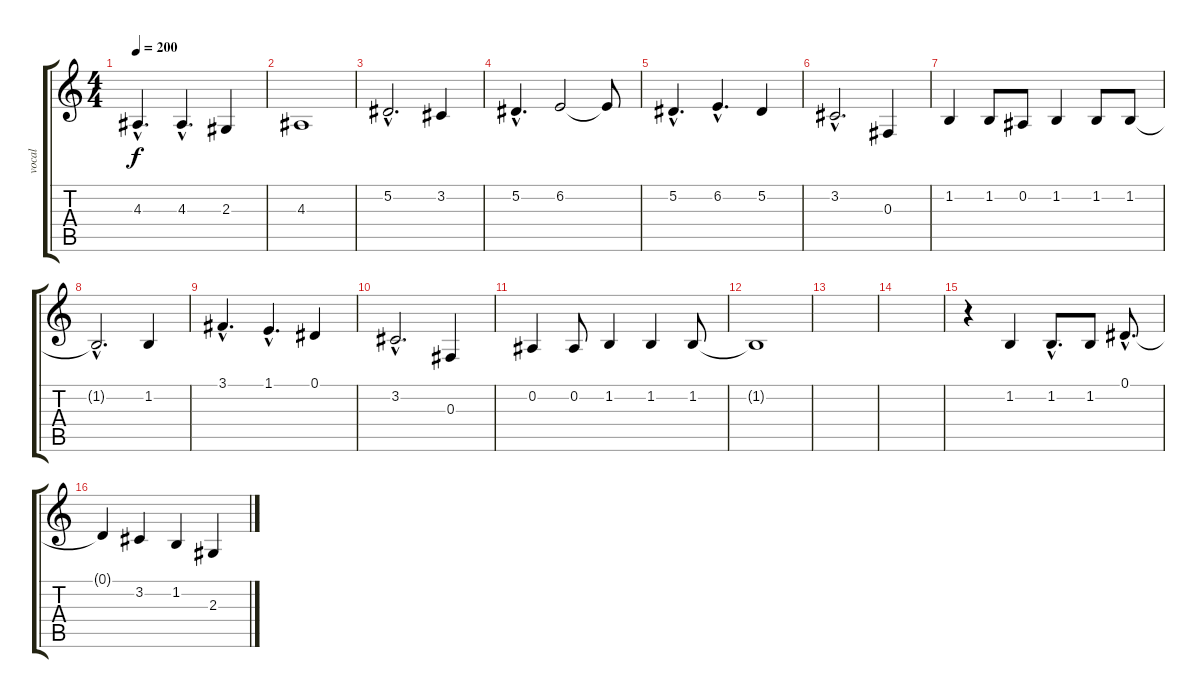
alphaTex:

\track ("vocal" "vocal") {instrument violin}
\staff {score tabs}
\tuning (Eb4 Bb3 Gb3 Db3 Ab2 Eb2) {hide}
\ts (4 4)
\tempo 200
\clef g2
\ks c
4.3{hac}.4{d dy f} 4.3{hac}.4{d} 2.3.4 |
4.3.1 |
5.2{hac}.2{d} 3.2.4 |
5.2{hac}.4{d} 6.2.2 6.2{t}.8 |
5.2{hac}.4{d} 6.2{hac}.4{d} 5.2.4 |
3.2{hac}.2{d} 0.3.4 |
1.2.4 1.2.8 0.2.8 1.2.4 1.2.8 1.2.8 |
1.2{hac t}.2{d} 1.2.4 |
3.1{hac}.4{d} 1.1{hac}.4{d} 0.1.4 |
3.2{hac}.2{d} 0.3.4 |
0.2.4 0.2.8 1.2.4 1.2.4 1.2.8 |
1.2{t}.1 |
|
|
r.4 1.2.4 1.2{hac}.8{d} 1.2.8 0.1{hac}.8{d} |
0.1{t}.4 3.2.4 1.2.4 2.3.4
